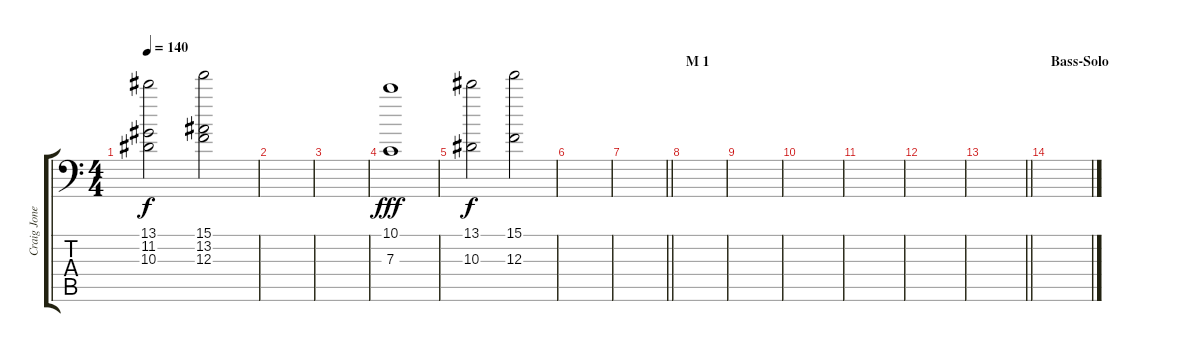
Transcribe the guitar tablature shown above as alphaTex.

\track ("Craig Jones" "Craig Jone") {instrument lead2sawtooth}
\staff {score tabs}
\tuning (D5 A3 F3 C3 G2 C1) {hide}
\ts (4 4)
\tempo 140
\clef f4
\ks c
(13.1 11.2 10.3).2{dy f} (15.1 13.2 12.3).2 |
|
|
(10.1 7.3).1{dy fff volume 13 instrument stringensemble1} |
(13.1 10.3).2{dy f} (15.1 12.3).2 |
|
\barLineRight lightlight
|
\section ("" "M 1")
|
|
|
|
|
\barLineRight lightlight
|
\section ("" "Bass-Solo")
